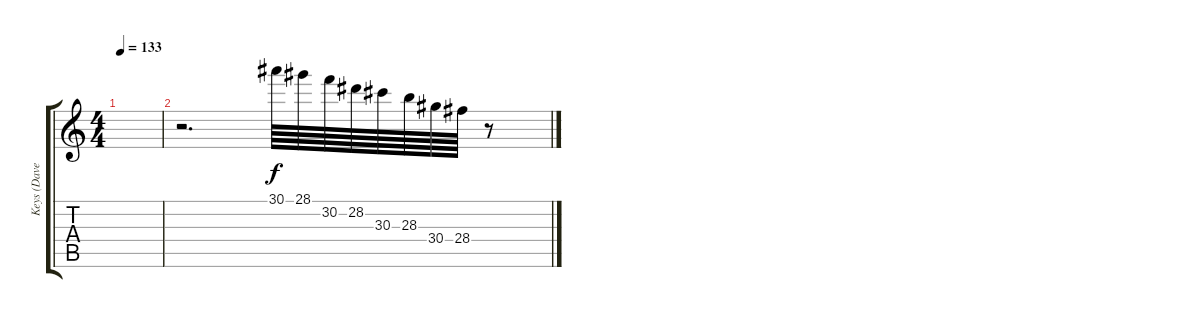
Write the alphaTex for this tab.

\track ("Keys (Dave Young)" "Keys (Dave") {instrument lead2sawtooth}
\staff {score tabs}
\tuning (E4 B3 G3 D3 A2 E2) {hide}
\ts (4 4)
\tempo 133
\clef g2
\ks c
|
r.2{d} 30.1.64 28.1.64 30.2.64 28.2.64 30.3.64 28.3.64 30.4.64 28.4.64 r.8
